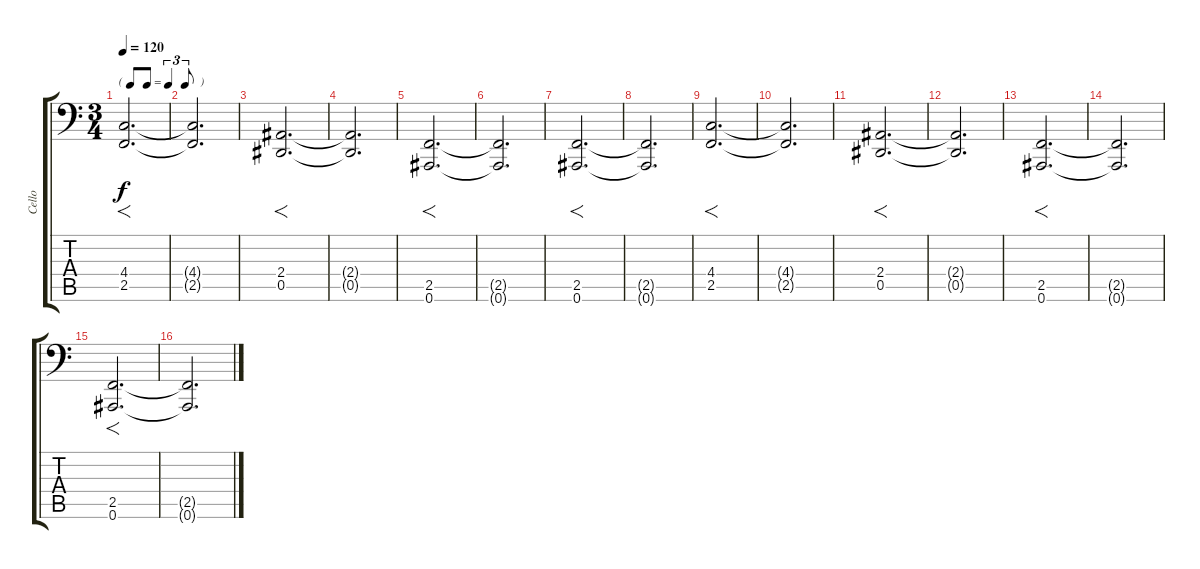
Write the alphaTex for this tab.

\track ("Cello" "Cello") {instrument cello}
\staff {score tabs}
\tuning (Bb3 F3 Db3 Ab2 Eb2 Bb1) {hide}
\ts (3 4)
\tf triplet8th
\tempo 120
\clef f4
\ks c
(4.4 2.5).2{f d dy f} |
(4.4{t} 2.5{t}).2{d} |
(2.4 0.5).2{f d} |
(2.4{t} 0.5{t}).2{d} |
(2.5 0.6).2{f d} |
(2.5{t} 0.6{t}).2{d} |
(2.5 0.6).2{f d} |
(2.5{t} 0.6{t}).2{d} |
(4.4 2.5).2{f d} |
(4.4{t} 2.5{t}).2{d} |
(2.4 0.5).2{f d} |
(2.4{t} 0.5{t}).2{d} |
(2.5 0.6).2{f d} |
(2.5{t} 0.6{t}).2{d} |
(2.5 0.6).2{f d} |
(2.5{t} 0.6{t}).2{d}
